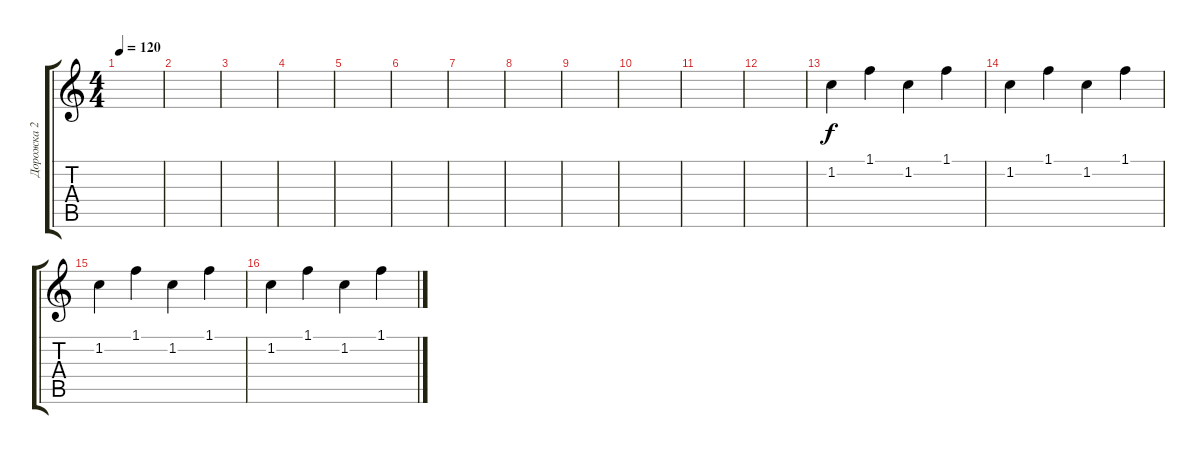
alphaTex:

\track ("Дорожка 2" "Дорожка 2") {instrument distortionguitar}
\staff {score tabs}
\tuning (E4 B3 G3 D3 A2 E2) {hide}
\ts (4 4)
\tempo 120
\clef g2
\ks c
|
|
|
|
|
|
|
|
|
|
|
|
1.2.4 1.1.4 1.2.4 1.1.4 |
1.2.4 1.1.4 1.2.4 1.1.4 |
1.2.4 1.1.4 1.2.4 1.1.4 |
1.2.4 1.1.4 1.2.4 1.1.4
